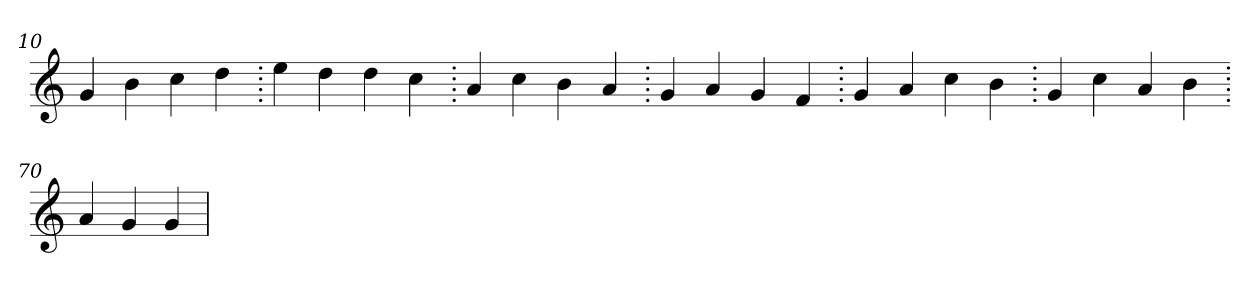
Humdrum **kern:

**kern
*part1
*staff1
*clefG2
=10.
4g
4b
4cc
4dd
=20.
4ee
4dd
4dd
4cc
=30.
4a
4cc
4b
4a
=40.
4g
4a
4g
4f
=50.
4g
4a
4cc
4b
=60.
4g
4cc
4a
4b
=70.
4a
4g
4g
=
*-
